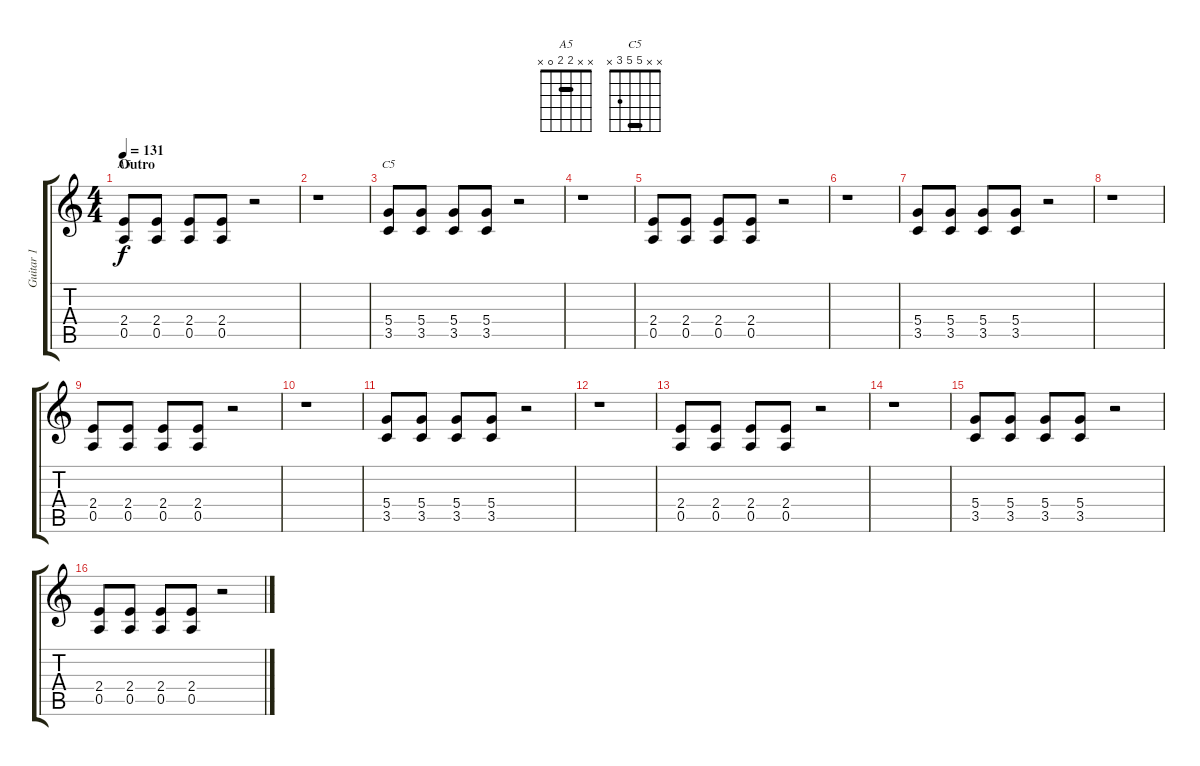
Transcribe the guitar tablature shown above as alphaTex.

\track ("Guitar 1" "Guitar 1") {instrument electricguitarclean}
\staff {score tabs}
\tuning (E4 B3 G3 D3 A2 E2) {hide}
\chord ("A5" x x 2 2 0 x) {barre 2}
\chord ("C5" x x 5 5 3 x) {barre 5}
\ts (4 4)
\section ("" "Outro")
\tempo 131
\clef g2
\ks c
(2.4 0.5).8{ch "A5" dy f instrument distortionguitar} (2.4 0.5).8 (2.4 0.5).8 (2.4 0.5).8 r.2 |
r.1 |
(5.4 3.5).8{ch "C5"} (5.4 3.5).8 (5.4 3.5).8 (5.4 3.5).8 r.2 |
r.1 |
(2.4 0.5).8{instrument distortionguitar} (2.4 0.5).8 (2.4 0.5).8 (2.4 0.5).8 r.2 |
r.1 |
(5.4 3.5).8 (5.4 3.5).8 (5.4 3.5).8 (5.4 3.5).8 r.2 |
r.1 |
(2.4 0.5).8{instrument distortionguitar} (2.4 0.5).8 (2.4 0.5).8 (2.4 0.5).8 r.2 |
r.1 |
(5.4 3.5).8 (5.4 3.5).8 (5.4 3.5).8 (5.4 3.5).8 r.2 |
r.1 |
(2.4 0.5).8{instrument distortionguitar} (2.4 0.5).8 (2.4 0.5).8 (2.4 0.5).8 r.2 |
r.1 |
(5.4 3.5).8 (5.4 3.5).8 (5.4 3.5).8 (5.4 3.5).8 r.2 |
(2.4 0.5).8{instrument distortionguitar} (2.4 0.5).8 (2.4 0.5).8 (2.4 0.5).8 r.2
